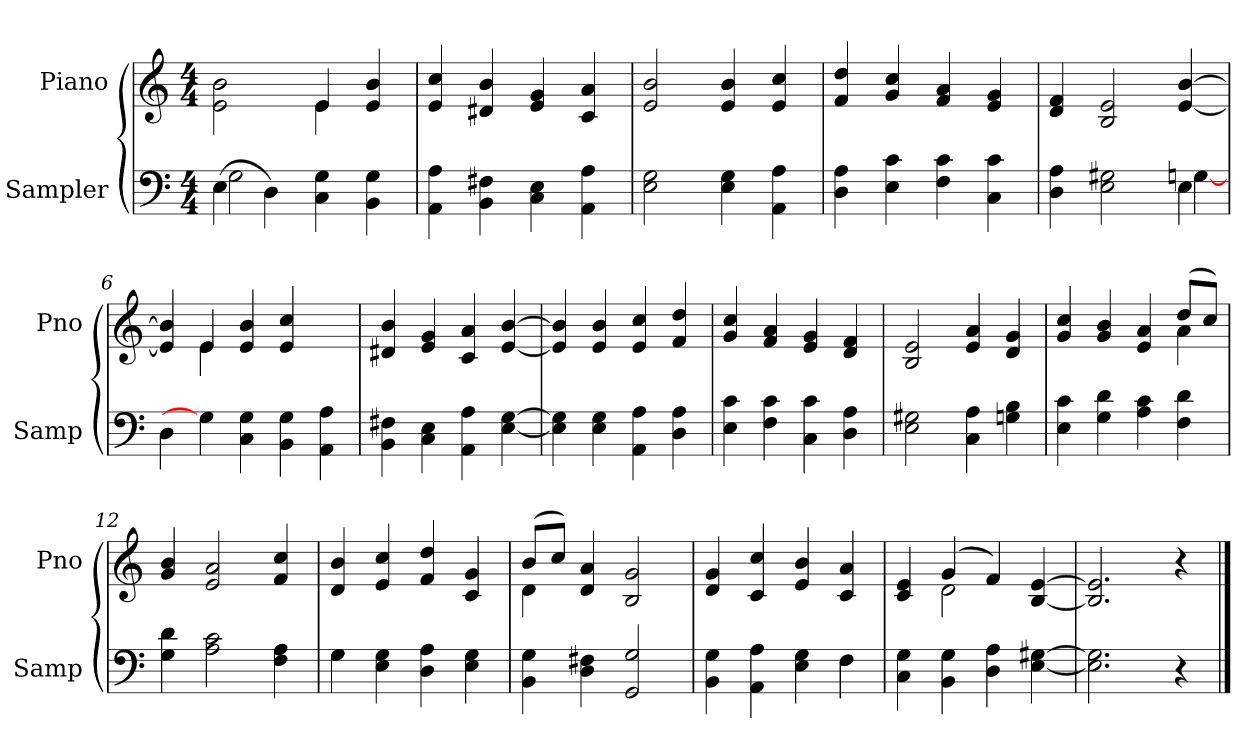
**kern	**kern
*part2	*part1
*staff2	*staff1
*I"Sampler	*I"Piano
*I'Samp	*I'Pno
*clefF4	*clefG2
*M4/4	*M4/4
=1	=1
*^	*^
(4E\	2G	2e\ 2b\	2ryy
4D\)	.	.	.
4C 4G	2ryy	4e/	4e
4BB 4G	.	4e 4b	4ryy
*v	*v	*	*
*	*v	*v
=2	=2
4AA 4A	4e 4cc
4BB 4F#X	4d#X 4b
4C 4E	4e 4g
4AA 4A	4c 4a
=3	=3
2E 2G	2e 2b
4E 4G	4e 4b
4AA 4A	4e 4cc
=4	=4
4D 4A	4f 4dd
4E 4c	4g 4cc
4F 4c	4f 4a
4C 4c	4e 4g
=5	=5
*^	*
4D 4A	2.ryy	4d 4f
2E 2G#X	.	2B 2e
(4E\	[4Gn)	[4e [4b
*v	*v	*
=6	=6
*	*^
4D\	4e/] 4b/]	4ryy
4G]	4e/	4e
4C 4G	4e 4b	4ryy
4BB 4G	4e 4cc	2ryy
4AA 4A	4ryy	.
*	*v	*v
=7	=7
4BB 4F#X	4d#X 4b
4C 4E	4e 4g
4AA 4A	4c 4a
[4E [4G	[4e [4b
=8	=8
4E\] 4G\]	4e/] 4b/]
4E 4G	4e 4b
4AA 4A	4e 4cc
4D 4A	4f 4dd
=9	=9
4E 4c	4g 4cc
4F 4c	4f 4a
4C 4c	4e 4g
4D 4A	4d 4f
=10	=10
2E 2G#X	2B 2e
4C 4A	4e 4a
4Gn 4B	4d 4g
=11	=11
*	*^
4E 4c	4g 4cc	2.ryy
4G 4d	4g 4b	.
4A 4c	4e 4a	.
4F 4d	(8dd/L	4a
.	8cc/J)	.
*	*v	*v
=12	=12
4G 4d	4g 4b
2A 2c	2e 2a
4F 4A	4f 4cc
=13	=13
*^	*
4G\	4G	4d 4b
4E 4G	2.ryy	4e 4cc
4D 4A	.	4f 4dd
4E 4G	.	4c 4g
*v	*v	*
=14	=14
*	*^
4BB 4G	(8b/L	4d
.	8cc/J)	.
4D 4F#X	4d 4a	2.ryy
2GG 2G	2B 2g	.
*	*v	*v
=15	=15
*^	*
4BB 4G	2.ryy	4d 4g
4AA 4A	.	4c 4cc
4E 4G	.	4e 4b
4F\	4F	4c 4a
*v	*v	*
=16	=16
*	*^
4C 4G	4c 4e	4ryy
4BB 4G	(4g/	2d
4D 4A	4f/)	.
[4E [4G#X	[4B [4e	4ryy
*	*v	*v
=17	=17
2.E\] 2.G#\]	2.B/] 2.e/]
4r	4r
==	==
*-	*-
